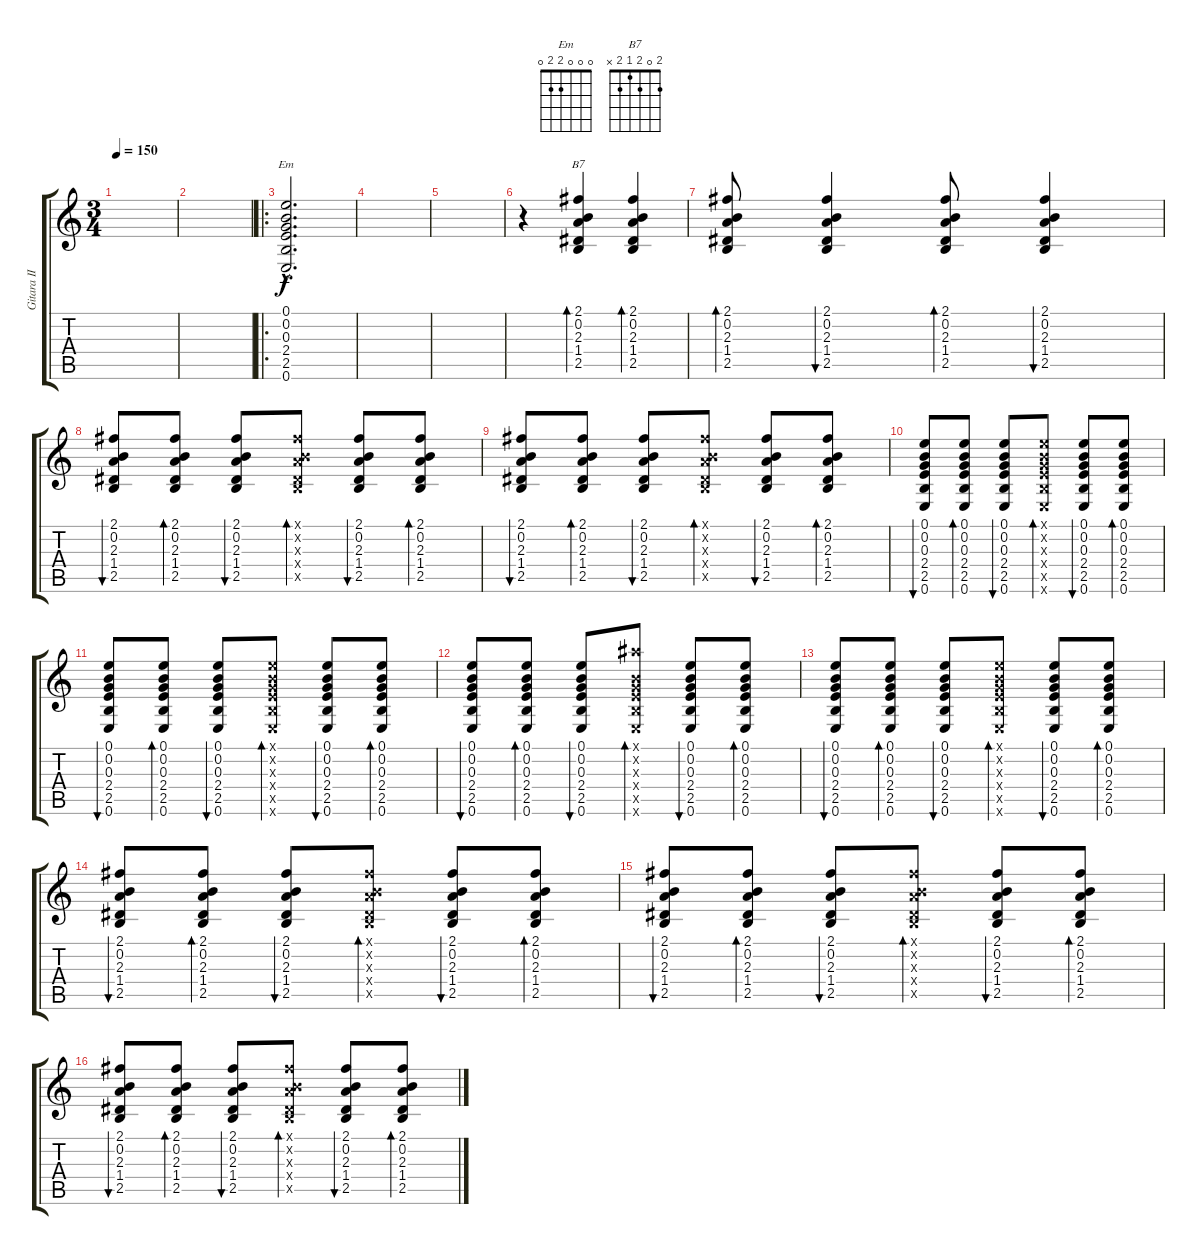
\track ("Gitara II" "Gitara II") {instrument acousticguitarnylon}
\staff {score tabs}
\tuning (E4 B3 G3 D3 A2 E2) {hide}
\chord ("Em" 0 0 0 2 2 0)
\chord ("B7" 2 0 2 1 2 x)
\ts (3 4)
\tempo 150
\clef g2
\ks c
|
|
\ro
(0.1{hac} 0.2{hac} 0.3{hac} 2.4{hac} 2.5{hac} 0.6{hac}).2{d ch "Em"} |
|
|
r.4 (2.1 0.2 2.3 1.4 2.5).4{bd 60 ch "B7"} (2.1 0.2 2.3 1.4 2.5).4{bd 60} |
(2.1 0.2 2.3 1.4 2.5).8{bd 60} (2.1 0.2 2.3 1.4 2.5).4{bu 60} (2.1 0.2 2.3 1.4 2.5).8{bd 60} (2.1 0.2 2.3 1.4 2.5).4{bu 60} |
(2.1 0.2 2.3 1.4 2.5).8{bu 60} (2.1 0.2 2.3 1.4 2.5).8{bd 60} (2.1 0.2 2.3 1.4 2.5).8{bu 60} (2.1{x} 0.2{x} 2.3{x} 1.4{x} 2.5{x}).8{bd 60} (2.1 0.2 2.3 1.4 2.5).8{bu 60} (2.1 0.2 2.3 1.4 2.5).8{bd 60} |
(2.1 0.2 2.3 1.4 2.5).8{bu 60} (2.1 0.2 2.3 1.4 2.5).8{bd 60} (2.1 0.2 2.3 1.4 2.5).8{bu 60} (2.1{x} 0.2{x} 2.3{x} 1.4{x} 2.5{x}).8{bd 60} (2.1 0.2 2.3 1.4 2.5).8{bu 60} (2.1 0.2 2.3 1.4 2.5).8{bd 60} |
(0.1 0.2 0.3 2.4 2.5 0.6).8{bu 30} (0.1 0.2 0.3 2.4 2.5 0.6).8{bd 30} (0.1 0.2 0.3 2.4 2.5 0.6).8{bu 30} (0.1{x} 0.2{x} 0.3{x} 2.4{x} 2.5{x} 0.6{x}).8{bd 30} (0.1 0.2 0.3 2.4 2.5 0.6).8{bu 30} (0.1 0.2 0.3 2.4 2.5 0.6).8{bd 30} |
(0.1 0.2 0.3 2.4 2.5 0.6).8{bu 30} (0.1 0.2 0.3 2.4 2.5 0.6).8{bd 30} (0.1 0.2 0.3 2.4 2.5 0.6).8{bu 30} (0.1{x} 0.2{x} 0.3{x} 2.4{x} 2.5{x} 0.6{x}).8{bd 30} (0.1 0.2 0.3 2.4 2.5 0.6).8{bu 30} (0.1 0.2 0.3 2.4 2.5 0.6).8{bd 30} |
(0.1 0.2 0.3 2.4 2.5 0.6).8{bu 30} (0.1 0.2 0.3 2.4 2.5 0.6).8{bd 30} (0.1 0.2 0.3 2.4 2.5 0.6).8{bu 30} (6.1{x} 0.2{x} 0.3{x} 2.4{x} 2.5{x} 0.6{x}).8{bd 30} (0.1 0.2 0.3 2.4 2.5 0.6).8{bu 30} (0.1 0.2 0.3 2.4 2.5 0.6).8{bd 30} |
(0.1 0.2 0.3 2.4 2.5 0.6).8{bu 30} (0.1 0.2 0.3 2.4 2.5 0.6).8{bd 30} (0.1 0.2 0.3 2.4 2.5 0.6).8{bu 30} (0.1{x} 0.2{x} 0.3{x} 2.4{x} 2.5{x} 0.6{x}).8{bd 30} (0.1 0.2 0.3 2.4 2.5 0.6).8{bu 30} (0.1 0.2 0.3 2.4 2.5 0.6).8{bd 30} |
(2.1 0.2 2.3 1.4 2.5).8{bu 60} (2.1 0.2 2.3 1.4 2.5).8{bd 60} (2.1 0.2 2.3 1.4 2.5).8{bu 60} (2.1{x} 0.2{x} 2.3{x} 1.4{x} 2.5{x}).8{bd 60} (2.1 0.2 2.3 1.4 2.5).8{bu 60} (2.1 0.2 2.3 1.4 2.5).8{bd 60} |
(2.1 0.2 2.3 1.4 2.5).8{bu 60} (2.1 0.2 2.3 1.4 2.5).8{bd 60} (2.1 0.2 2.3 1.4 2.5).8{bu 60} (2.1{x} 0.2{x} 2.3{x} 1.4{x} 2.5{x}).8{bd 60} (2.1 0.2 2.3 1.4 2.5).8{bu 60} (2.1 0.2 2.3 1.4 2.5).8{bd 60} |
(2.1 0.2 2.3 1.4 2.5).8{bu 60} (2.1 0.2 2.3 1.4 2.5).8{bd 60} (2.1 0.2 2.3 1.4 2.5).8{bu 60} (2.1{x} 0.2{x} 2.3{x} 1.4{x} 2.5{x}).8{bd 60} (2.1 0.2 2.3 1.4 2.5).8{bu 60} (2.1 0.2 2.3 1.4 2.5).8{bd 60}
